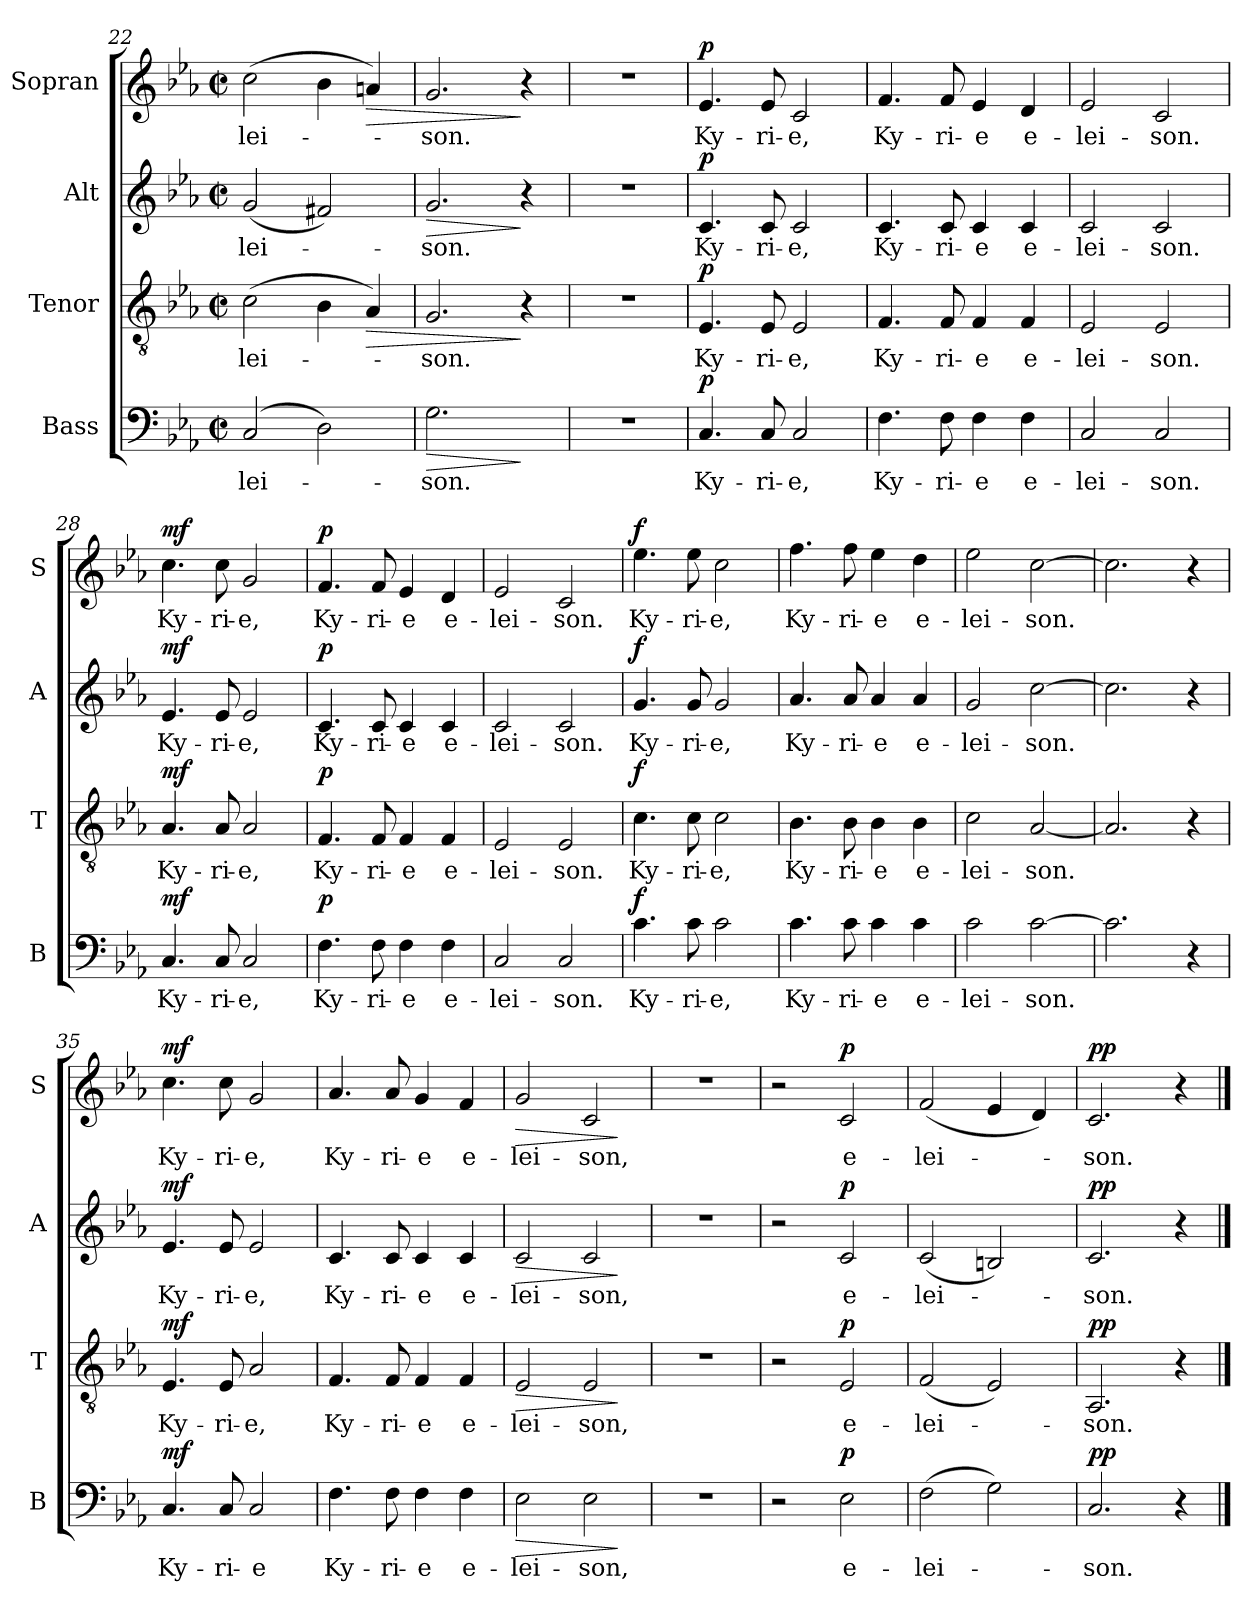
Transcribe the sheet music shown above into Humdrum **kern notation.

**kern	**text	**dynam	**kern	**text	**dynam	**kern	**text	**dynam	**kern	**text	**dynam
*part4	*part4	*part4	*part3	*part3	*part3	*part2	*part2	*part2	*part1	*part1	*part1
*staff4	*staff4	*staff4	*staff3	*staff3	*staff3	*staff2	*staff2	*staff2	*staff1	*staff1	*staff1
*I"Bass	*	*	*I"Tenor	*	*	*I"Alt	*	*	*I"Sopran	*	*
*I'B	*	*	*I'T	*	*	*I'A	*	*	*I'S	*	*
*clefF4	*	*	*clefGv2	*	*	*clefG2	*	*	*clefG2	*	*
*k[b-e-a-]	*	*	*k[b-e-a-]	*	*	*k[b-e-a-]	*	*	*k[b-e-a-]	*	*
*E-:	*	*	*E-:	*	*	*E-:	*	*	*E-:	*	*
*M2/2	*	*	*M2/2	*	*	*M2/2	*	*	*M2/2	*	*
*met(c|)	*	*	*met(c|)	*	*	*met(c|)	*	*	*met(c|)	*	*
=22	=22	=22	=22	=22	=22	=22	=22	=22	=22	=22	=22
!	!LO:LY:b	!	!	!LO:LY:b	!	!	!LO:LY:b	!	!	!LO:LY:b	!
(>2C/	-lei-	.	(>2c\	-lei-	.	(<2g/	-lei-	.	(>2cc\	-lei-	.
2D\)	.	.	4B-\	.	.	2f#X/)	.	.	4b-\	.	.
!	!	!	!	!	!LO:HP:b	!	!	!	!	!	!LO:HP:b
.	.	.	4A-/)	.	>	.	.	.	4an/)	.	>
=23	=23	=23	=23	=23	=23	=23	=23	=23	=23	=23	=23
!	!LO:LY:b	!LO:HP:b	!	!LO:LY:b	!	!	!LO:LY:b	!LO:HP:b	!	!LO:LY:b	!
2.G\	-son.	>	2.G/	-son.	.	2.g/	-son.	>	2.g/	-son.	.
4ryy	.	]	4r	.	]	4r	.	]	4r	.	]
=24	=24	=24	=24	=24	=24	=24	=24	=24	=24	=24	=24
1r	.	.	1r	.	.	1r	.	.	1r	.	.
=25	=25	=25	=25	=25	=25	=25	=25	=25	=25	=25	=25
!	!LO:LY:b	!LO:DY:a	!	!LO:LY:b	!LO:DY:a	!	!LO:LY:b	!LO:DY:a	!	!LO:LY:b	!LO:DY:a
4.C/	Ky-	p	4.E-/	Ky-	p	4.c/	Ky-	p	4.e-/	Ky-	p
!	!LO:LY:b	!	!	!LO:LY:b	!	!	!LO:LY:b	!	!	!LO:LY:b	!
8C/	-ri-	.	8E-/	-ri-	.	8c/	-ri-	.	8e-/	-ri-	.
!	!LO:LY:b	!	!	!LO:LY:b	!	!	!LO:LY:b	!	!	!LO:LY:b	!
2C/	-e,	.	2E-/	-e,	.	2c/	-e,	.	2c/	-e,	.
!!LO:PB:g=z
=26	=26	=26	=26	=26	=26	=26	=26	=26	=26	=26	=26
!	!LO:LY:b	!	!	!LO:LY:b	!	!	!LO:LY:b	!	!	!LO:LY:b	!
4.F\	Ky-	.	4.F/	Ky-	.	4.c/	Ky-	.	4.f/	Ky-	.
!	!LO:LY:b	!	!	!LO:LY:b	!	!	!LO:LY:b	!	!	!LO:LY:b	!
8F\	-ri-	.	8F/	-ri-	.	8c/	-ri-	.	8f/	-ri-	.
!	!LO:LY:b	!	!	!LO:LY:b	!	!	!LO:LY:b	!	!	!LO:LY:b	!
4F\	-e	.	4F/	-e	.	4c/	-e	.	4e-/	-e	.
!	!LO:LY:b	!	!	!LO:LY:b	!	!	!LO:LY:b	!	!	!LO:LY:b	!
4F\	e-	.	4F/	e-	.	4c/	e-	.	4d/	e-	.
=27	=27	=27	=27	=27	=27	=27	=27	=27	=27	=27	=27
!	!LO:LY:b	!	!	!LO:LY:b	!	!	!LO:LY:b	!	!	!LO:LY:b	!
2C/	-lei-	.	2E-/	-lei-	.	2c/	-lei-	.	2e-/	-lei-	.
!	!LO:LY:b	!	!	!LO:LY:b	!	!	!LO:LY:b	!	!	!LO:LY:b	!
2C/	-son.	.	2E-/	-son.	.	2c/	-son.	.	2c/	-son.	.
=28	=28	=28	=28	=28	=28	=28	=28	=28	=28	=28	=28
!	!LO:LY:b	!LO:DY:a	!	!LO:LY:b	!LO:DY:a	!	!LO:LY:b	!LO:DY:a	!	!LO:LY:b	!LO:DY:a
4.C/	Ky-	mf	4.A-/	Ky-	mf	4.e-/	Ky-	mf	4.cc\	Ky-	mf
!	!LO:LY:b	!	!	!LO:LY:b	!	!	!LO:LY:b	!	!	!LO:LY:b	!
8C/	-ri-	.	8A-/	-ri-	.	8e-/	-ri-	.	8cc\	-ri-	.
!	!LO:LY:b	!	!	!LO:LY:b	!	!	!LO:LY:b	!	!	!LO:LY:b	!
2C/	-e,	.	2A-/	-e,	.	2e-/	-e,	.	2g/	-e,	.
=29	=29	=29	=29	=29	=29	=29	=29	=29	=29	=29	=29
!	!LO:LY:b	!LO:DY:a	!	!LO:LY:b	!LO:DY:a	!	!LO:LY:b	!LO:DY:a	!	!LO:LY:b	!LO:DY:a
4.F\	Ky-	p	4.F/	Ky-	p	4.c/	Ky-	p	4.f/	Ky-	p
!	!LO:LY:b	!	!	!LO:LY:b	!	!	!LO:LY:b	!	!	!LO:LY:b	!
8F\	-ri-	.	8F/	-ri-	.	8c/	-ri-	.	8f/	-ri-	.
!	!LO:LY:b	!	!	!LO:LY:b	!	!	!LO:LY:b	!	!	!LO:LY:b	!
4F\	-e	.	4F/	-e	.	4c/	-e	.	4e-/	-e	.
!	!LO:LY:b	!	!	!LO:LY:b	!	!	!LO:LY:b	!	!	!LO:LY:b	!
4F\	e-	.	4F/	e-	.	4c/	e-	.	4d/	e-	.
=30	=30	=30	=30	=30	=30	=30	=30	=30	=30	=30	=30
!	!LO:LY:b	!	!	!LO:LY:b	!	!	!LO:LY:b	!	!	!LO:LY:b	!
2C/	-lei-	.	2E-/	-lei-	.	2c/	-lei-	.	2e-/	-lei-	.
!	!LO:LY:b	!	!	!LO:LY:b	!	!	!LO:LY:b	!	!	!LO:LY:b	!
2C/	-son.	.	2E-/	-son.	.	2c/	-son.	.	2c/	-son.	.
=31	=31	=31	=31	=31	=31	=31	=31	=31	=31	=31	=31
!	!LO:LY:b	!LO:DY:a	!	!LO:LY:b	!LO:DY:a	!	!LO:LY:b	!LO:DY:a	!	!LO:LY:b	!LO:DY:a
4.c\	Ky-	f	4.c\	Ky-	f	4.g/	Ky-	f	4.ee-\	Ky-	f
!	!LO:LY:b	!	!	!LO:LY:b	!	!	!LO:LY:b	!	!	!LO:LY:b	!
8c\	-ri-	.	8c\	-ri-	.	8g/	-ri-	.	8ee-\	-ri-	.
!	!LO:LY:b	!	!	!LO:LY:b	!	!	!LO:LY:b	!	!	!LO:LY:b	!
2c\	-e,	.	2c\	-e,	.	2g/	-e,	.	2cc\	-e,	.
!!LO:PB:g=z
=32	=32	=32	=32	=32	=32	=32	=32	=32	=32	=32	=32
!	!LO:LY:b	!	!	!LO:LY:b	!	!	!LO:LY:b	!	!	!LO:LY:b	!
4.c\	Ky-	.	4.B-\	Ky-	.	4.a-/	Ky-	.	4.ff\	Ky-	.
!	!LO:LY:b	!	!	!LO:LY:b	!	!	!LO:LY:b	!	!	!LO:LY:b	!
8c\	-ri-	.	8B-\	-ri-	.	8a-/	-ri-	.	8ff\	-ri-	.
!	!LO:LY:b	!	!	!LO:LY:b	!	!	!LO:LY:b	!	!	!LO:LY:b	!
4c\	-e	.	4B-\	-e	.	4a-/	-e	.	4ee-\	-e	.
!	!LO:LY:b	!	!	!LO:LY:b	!	!	!LO:LY:b	!	!	!LO:LY:b	!
4c\	e-	.	4B-\	e-	.	4a-/	e-	.	4dd\	e-	.
=33	=33	=33	=33	=33	=33	=33	=33	=33	=33	=33	=33
!	!LO:LY:b	!	!	!LO:LY:b	!	!	!LO:LY:b	!	!	!LO:LY:b	!
2c\	-lei-	.	2c\	-lei-	.	2g/	-lei-	.	2ee-\	-lei-	.
!	!LO:LY:b	!	!	!LO:LY:b	!	!	!LO:LY:b	!	!	!LO:LY:b	!
[2c\	-son.	.	[2A-/	-son.	.	[2cc\	-son.	.	[2cc\	-son.	.
=34	=34	=34	=34	=34	=34	=34	=34	=34	=34	=34	=34
2.c\]	.	.	2.A-/]	.	.	2.cc\]	.	.	2.cc\]	.	.
4r	.	.	4r	.	.	4r	.	.	4r	.	.
=35	=35	=35	=35	=35	=35	=35	=35	=35	=35	=35	=35
!	!LO:LY:b	!LO:DY:a	!	!LO:LY:b	!LO:DY:a	!	!LO:LY:b	!LO:DY:a	!	!LO:LY:b	!LO:DY:a
4.C/	Ky-	mf	4.E-/	Ky-	mf	4.e-/	Ky-	mf	4.cc\	Ky-	mf
!	!LO:LY:b	!	!	!LO:LY:b	!	!	!LO:LY:b	!	!	!LO:LY:b	!
8C/	-ri-	.	8E-/	-ri-	.	8e-/	-ri-	.	8cc\	-ri-	.
!	!LO:LY:b	!	!	!LO:LY:b	!	!	!LO:LY:b	!	!	!LO:LY:b	!
2C/	-e	.	2A-/	-e,	.	2e-/	-e,	.	2g/	-e,	.
=36	=36	=36	=36	=36	=36	=36	=36	=36	=36	=36	=36
!	!LO:LY:b	!	!	!LO:LY:b	!	!	!LO:LY:b	!	!	!LO:LY:b	!
4.F\	Ky-	.	4.F/	Ky-	.	4.c/	Ky-	.	4.a-/	Ky-	.
!	!LO:LY:b	!	!	!LO:LY:b	!	!	!LO:LY:b	!	!	!LO:LY:b	!
8F\	-ri-	.	8F/	-ri-	.	8c/	-ri-	.	8a-/	-ri-	.
!	!LO:LY:b	!	!	!LO:LY:b	!	!	!LO:LY:b	!	!	!LO:LY:b	!
4F\	-e	.	4F/	-e	.	4c/	-e	.	4g/	-e	.
!	!LO:LY:b	!	!	!LO:LY:b	!	!	!LO:LY:b	!	!	!LO:LY:b	!
4F\	e-	.	4F/	e-	.	4c/	e-	.	4f/	e-	.
!!LO:LB:g=z
=37	=37	=37	=37	=37	=37	=37	=37	=37	=37	=37	=37
!	!LO:LY:b	!LO:HP:b	!	!LO:LY:b	!LO:HP:b	!	!LO:LY:b	!LO:HP:b	!	!LO:LY:b	!LO:HP:b
2E-\	-lei-	>	2E-/	-lei-	>	2c/	-lei-	>	2g/	-lei-	>
!	!LO:LY:b	!	!	!LO:LY:b	!	!	!LO:LY:b	!	!	!LO:LY:b	!
2E-\	-son,	.	2E-/	-son,	.	2c/	-son,	.	2c/	-son,	.
.	.	]	.	.	]	.	.	]	.	.	]
=38	=38	=38	=38	=38	=38	=38	=38	=38	=38	=38	=38
1r	.	.	1r	.	.	1r	.	.	1r	.	.
=39	=39	=39	=39	=39	=39	=39	=39	=39	=39	=39	=39
2r	.	.	2r	.	.	2r	.	.	2r	.	.
!	!LO:LY:b	!LO:DY:a	!	!LO:LY:b	!LO:DY:a	!	!LO:LY:b	!LO:DY:a	!	!LO:LY:b	!LO:DY:a
2E-\	e-	p	2E-/	e-	p	2c/	e-	p	2c/	e-	p
=40	=40	=40	=40	=40	=40	=40	=40	=40	=40	=40	=40
!	!LO:LY:b	!	!	!LO:LY:b	!	!	!LO:LY:b	!	!	!LO:LY:b	!
(>2F\	-lei-	.	(<2F/	-lei-	.	(<2c/	-lei-	.	(>2f/	-lei-	.
2G\)	.	.	2E-/)	.	.	2Bn/)	.	.	4e-/	.	.
.	.	.	.	.	.	.	.	.	4d/)	.	.
=41	=41	=41	=41	=41	=41	=41	=41	=41	=41	=41	=41
!	!LO:LY:b	!LO:DY:a	!	!LO:LY:b	!LO:DY:a	!	!LO:LY:b	!LO:DY:a	!	!LO:LY:b	!LO:DY:a
2.C/	-son.	pp	2.AA-/	-son.	pp	2.c/	-son.	pp	2.c/	-son.	pp
4r	.	.	4r	.	.	4r	.	.	4r	.	.
==	==	==	==	==	==	==	==	==	==	==	==
*-	*-	*-	*-	*-	*-	*-	*-	*-	*-	*-	*-
